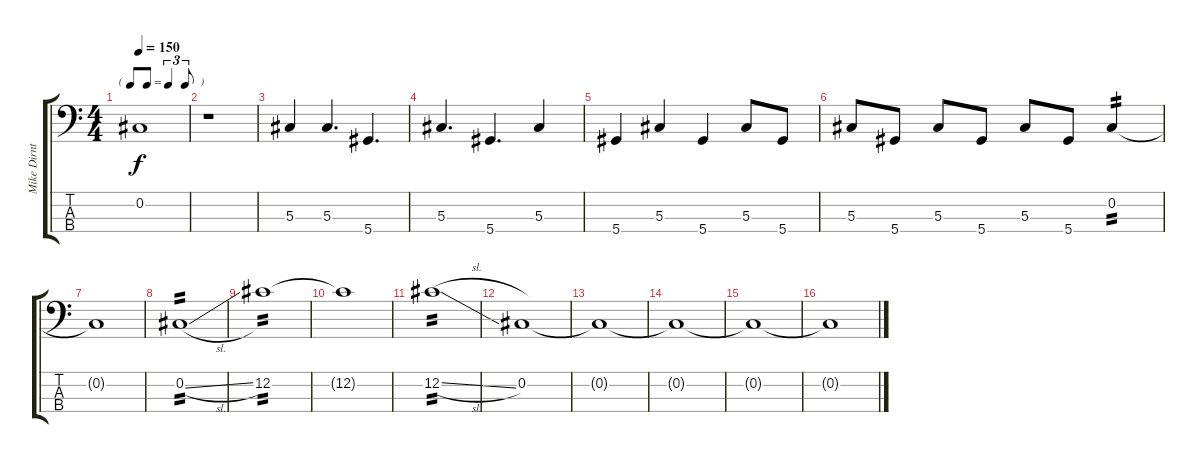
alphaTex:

\track ("Mike Dirnt" "Mike Dirnt") {instrument electricbasspick}
\staff {score tabs}
\tuning (Gb2 Db2 Ab1 Eb1) {hide}
\ts (4 4)
\tf triplet8th
\tempo 150
\clef f4
\ks c
0.2{t}.1{dy f} |
r.1 |
5.3.4 5.3.4{d} 5.4.4{d} |
5.3.4{d} 5.4.4{d} 5.3.4 |
5.4.4 5.3.4 5.4.4 5.3.8 5.4.8 |
5.3.8 5.4.8 5.3.8 5.4.8 5.3.8 5.4.8 0.2.4{tp 2} |
0.2{t}.1 |
0.2{sl}.1{tp 2} |
12.2.1{tp 2} |
12.2{t}.1 |
12.2{sl}.1{tp 2} |
0.2.1 |
0.2{t}.1 |
0.2{t}.1 |
0.2{t}.1 |
0.2{t}.1
